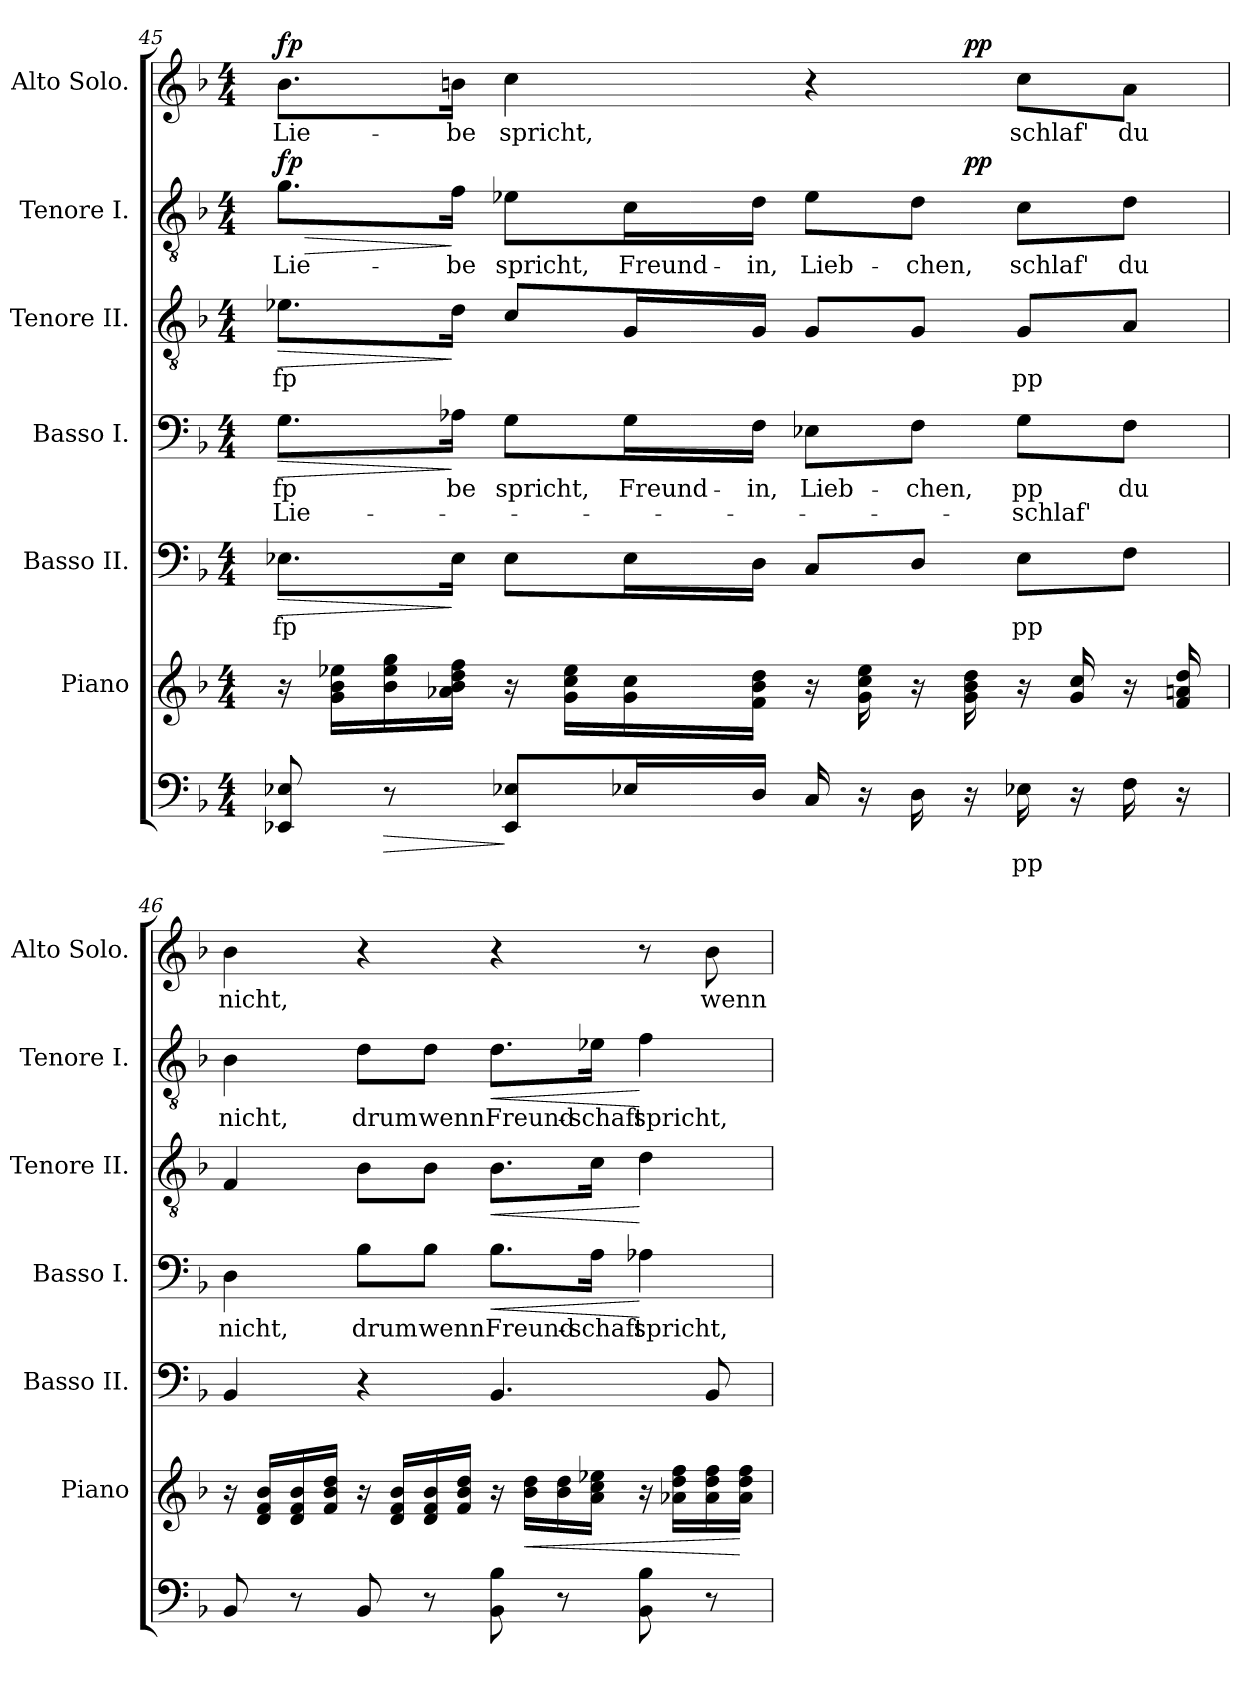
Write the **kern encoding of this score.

**kern	**text	**dynam	**kern	**text	**dynam	**kern	**text	**dynam	**kern	**text	**text	**dynam	**kern	**text	**dynam	**kern	**text	**dynam	**kern	**text	**dynam
*part7	*part7	*part7	*part6	*part6	*part6	*part5	*part5	*part5	*part4	*part4	*part4	*part4	*part3	*part3	*part3	*part2	*part2	*part2	*part1	*part1	*part1
*staff7	*staff7	*staff7	*staff6	*staff6	*staff6	*staff5	*staff5	*staff5	*staff4	*staff4	*staff4	*staff4	*staff3	*staff3	*staff3	*staff2	*staff2	*staff2	*staff1	*staff1	*staff1
*	*	*	*I"Piano	*	*	*I"Basso II.	*	*	*I"Basso I.	*	*	*	*I"Tenore II.	*	*	*I"Tenore I.	*	*	*I"Alto Solo.	*	*
*	*	*	*I'Piano	*	*	*I'Basso II.	*	*	*I'Basso I.	*	*	*	*I'Tenore II.	*	*	*I'Tenore I.	*	*	*I'Alto Solo.	*	*
!!LO:LB:g=z
*clefF4	*	*	*clefG2	*	*	*clefF4	*	*	*clefF4	*	*	*	*clefGv2	*	*	*clefGv2	*	*	*clefG2	*	*
*k[b-]	*	*	*k[b-]	*	*	*k[b-]	*	*	*k[b-]	*	*	*	*k[b-]	*	*	*k[b-]	*	*	*k[b-]	*	*
*F:	*	*	*F:	*	*	*F:	*	*	*F:	*	*	*	*F:	*	*	*F:	*	*	*F:	*	*
*M4/4	*	*	*M4/4	*	*	*M4/4	*	*	*M4/4	*	*	*	*M4/4	*	*	*M4/4	*	*	*M4/4	*	*
=45	=45	=45	=45	=45	=45	=45	=45	=45	=45	=45	=45	=45	=45	=45	=45	=45	=45	=45	=45	=45	=45
!	!	!	!	!LO:LY:b:color=#000000	!	!	!	!	!	!	!	!	!	!	!	!	!	!	!	!	!
!	!	!	!	!	!	!	!LO:LY:b:color=#000000	!LO:HP:b	!	!	!	!	!	!	!	!	!	!	!	!	!
!	!	!	!	!	!	!	!	!	!	!LO:LY:b:color=#000000	!LO:LY:b:color=#000000	!LO:HP:b	!	!	!	!	!	!	!	!	!
!	!	!	!	!	!	!	!	!	!	!	!	!	!	!LO:LY:b:color=#000000	!LO:HP:b	!	!	!	!	!	!
!	!	!	!	!	!	!	!	!	!	!	!	!	!	!	!	!	!LO:LY:b:color=#000000	!LO:HP:b	!	!	!
!	!	!	!	!	!	!	!	!	!	!	!	!	!	!	!	!	!	!	!	!LO:LY:b:color=#000000	!
*	*	*	*	*	*	*	*	*	*	*	*	*	*	*	*	*^	*	*	*^	*	*
8EE-Xi/ 8E-Xi	.	.	16r	fp	.	8.E-Xi\L	fp	>	8.Gi\L	fp	Lie-	>	8.e-Xi\L	fp	>	8.gi\L	2ryy	Lie-	> fp	8.b-i\L	2ryy	Lie-	fp
.	.	.	16gi\ 16b-i 16ee-XiLL	.	.	.	.	.	.	.	.	.	.	.	.	.	.	.	.	.	.	.	.
!	!	!LO:HP:b	!	!	!	!	!	!	!	!	!	!	!	!	!	!	!	!	!	!	!	!	!
8r	.	>	16b-i\ 16ee-i 16ggi	.	.	.	.	.	.	.	.	.	.	.	.	.	.	.	.	.	.	.	.
!	!	!	!	!	!	!	!	!	!	!LO:LY:b:color=#000000	!	!	!	!	!	!	!	!	!	!	!	!	!
!	!	!	!	!	!	!	!	!	!	!	!	!	!	!	!	!	!	!LO:LY:b:color=#000000	!	!	!	!	!
!	!	!	!	!	!	!	!	!	!	!	!	!	!	!	!	!	!	!	!	!	!	!LO:LY:b:color=#000000	!
.	.	.	16a-Xi\ 16b-i 16ddi 16ffiJJ	.	.	16E-i\Jk	.	]	16A-Xi\Jk	-be	.	]	16di\Jk	.	]	16fi\Jk	.	-be	]	16bni\Jk	.	-be	.
!	!	!	!	!	!	!	!	!	!	!LO:LY:b:color=#000000	!	!	!	!	!	!	!	!	!	!	!	!	!
!	!	!	!	!	!	!	!	!	!	!	!	!	!	!	!	!	!	!LO:LY:b:color=#000000	!	!	!	!	!
!	!	!	!	!	!	!	!	!	!	!	!	!	!	!	!	!	!	!	!	!	!	!LO:LY:b:color=#000000	!
8EE-i/ 8E-XiL	.	]	16r	.	.	8E-i\L	.	.	8Gi\L	spricht,	.	.	8ci/L	.	.	8e-Xi\L	.	spricht,	.	4cci\	.	spricht,	.
.	.	.	16gi\ 16cci 16ee-iLL	.	.	.	.	.	.	.	.	.	.	.	.	.	.	.	.	.	.	.	.
!	!	!	!	!	!	!	!	!	!	!LO:LY:b:color=#000000	!	!	!	!	!	!	!	!	!	!	!	!	!
!	!	!	!	!	!	!	!	!	!	!	!	!	!	!	!	!	!	!LO:LY:b:color=#000000	!	!	!	!	!
16E-Xi/L	.	.	16gi\ 16cci	.	.	16E-i\L	.	.	16Gi\L	Freund-	.	.	16Gi/L	.	.	16ci\L	.	Freund-	.	.	.	.	.
!	!	!	!	!	!	!	!	!	!	!LO:LY:b:color=#000000	!	!	!	!	!	!	!	!	!	!	!	!	!
!	!	!	!	!	!	!	!	!	!	!	!	!	!	!	!	!	!	!LO:LY:b:color=#000000	!	!	!	!	!
16Di/JJ	.	.	16fi\ 16b-i 16ddiJJ	.	.	16Di\JJ	.	.	16Fi\JJ	-in,	.	.	16Gi/JJ	.	.	16di\JJ	.	-in,	.	.	.	.	.
!	!	!	!	!	!	!	!	!	!	!LO:LY:b:color=#000000	!	!	!	!	!	!	!	!	!	!	!	!	!
!	!	!	!	!	!	!	!	!	!	!	!	!	!	!	!	!	!	!LO:LY:b:color=#000000	!	!	!	!	!
16Ci/	.	.	16r	.	.	8Ci/L	.	.	8E-Xi\L	Lieb-	.	.	8Gi/L	.	.	8e-i\L	8.ryy	Lieb-	.	4r	8.ryy	.	.
16r	.	.	16gi\ 16cci 16ee-i	.	.	.	.	.	.	.	.	.	.	.	.	.	.	.	.	.	.	.	.
!	!	!	!	!	!	!	!	!	!	!LO:LY:b:color=#000000	!	!	!	!	!	!	!	!	!	!	!	!	!
!	!	!	!	!	!	!	!	!	!	!	!	!	!	!	!	!	!	!LO:LY:b:color=#000000	!	!	!	!	!
16Di\	.	.	16r	.	.	8Di/J	.	.	8Fi\J	-chen,	.	.	8Gi/J	.	.	8di\J	.	-chen,	.	.	.	.	.
16r	.	.	16gi\ 16b-i 16ddi	.	.	.	.	.	.	.	.	.	.	.	.	.	4ryy	.	pp	.	4ryy	.	pp
!	!LO:LY:a:color=#000000	!	!	!	!	!	!	!	!	!	!	!	!	!	!	!	!	!	!	!	!	!	!
!	!	!	!	!	!	!	!LO:LY:b:color=#000000	!	!	!	!	!	!	!	!	!	!	!	!	!	!	!	!
!	!	!	!	!	!	!	!	!	!	!LO:LY:b:color=#000000	!LO:LY:b:color=#000000	!	!	!	!	!	!	!	!	!	!	!	!
!	!	!	!	!	!	!	!	!	!	!	!	!	!	!LO:LY:b:color=#000000	!	!	!	!	!	!	!	!	!
!	!	!	!	!	!	!	!	!	!	!	!	!	!	!	!	!	!	!LO:LY:b:color=#000000	!	!	!	!	!
!	!	!	!	!	!	!	!	!	!	!	!	!	!	!	!	!	!	!	!	!	!	!LO:LY:b:color=#000000	!
16E-Xi\	pp	.	16r	.	.	8E-i\L	pp	.	8Gi\L	pp	schlaf'	.	8Gi/L	pp	.	8ci\L	.	schlaf'	.	8cci\L	.	schlaf'	.
16r	.	.	16gi/ 16cci	.	.	.	.	.	.	.	.	.	.	.	.	.	.	.	.	.	.	.	.
!	!	!	!	!	!	!	!	!	!	!LO:LY:b:color=#000000	!	!	!	!	!	!	!	!	!	!	!	!	!
!	!	!	!	!	!	!	!	!	!	!	!	!	!	!	!	!	!	!LO:LY:b:color=#000000	!	!	!	!	!
!	!	!	!	!	!	!	!	!	!	!	!	!	!	!	!	!	!	!	!	!	!	!LO:LY:b:color=#000000	!
16Fi\	.	.	16r	.	.	8Fi\J	.	.	8Fi\J	du	.	.	8Ai/J	.	.	8di\J	.	du	.	8ai\J	.	du	.
16r	.	.	16fi/ 16ani 16ddi	.	.	.	.	.	.	.	.	.	.	.	.	.	16ryy	.	.	.	16ryy	.	.
*	*	*	*	*	*	*	*	*	*	*	*	*	*	*	*	*v	*v	*	*	*	*	*	*
*	*	*	*	*	*	*	*	*	*	*	*	*	*	*	*	*	*	*	*v	*v	*	*
=46	=46	=46	=46	=46	=46	=46	=46	=46	=46	=46	=46	=46	=46	=46	=46	=46	=46	=46	=46	=46	=46
*	*	*	*	*	*	*	*	*	*	*	*	*	*	*	*	*^	*	*	*^	*	*
!	!	!	!	!	!	!	!	!	!	!LO:LY:b:color=#000000	!	!	!	!	!	!	!	!	!	!	!	!	!
*	*	*	*	*	*	*	*	*	*	*	*	*	*	*	*	*v	*v	*	*	*	*	*	*
*	*	*	*	*	*	*	*	*	*	*	*	*	*	*	*	*	*	*	*v	*v	*	*
*	*	*	*	*	*	*	*	*	*	*	*	*	*	*	*	*^	*	*	*^	*	*
!	!	!	!	!	!	!	!	!	!	!	!	!	!	!	!	!	!	!LO:LY:b:color=#000000	!	!	!	!	!
*	*	*	*	*	*	*	*	*	*	*	*	*	*	*	*	*v	*v	*	*	*	*	*	*
*	*	*	*	*	*	*	*	*	*	*	*	*	*	*	*	*	*	*	*v	*v	*	*
*	*	*	*	*	*	*	*	*	*	*	*	*	*	*	*	*^	*	*	*^	*	*
!	!	!	!	!	!	!	!	!	!	!	!	!	!	!	!	!	!	!	!	!	!	!LO:LY:b:color=#000000	!
*	*	*	*	*	*	*	*	*	*	*	*	*	*	*	*	*v	*v	*	*	*	*	*	*
*	*	*	*	*	*	*	*	*	*	*	*	*	*	*	*	*	*	*	*v	*v	*	*
8BB-i/	.	.	16r	.	.	4BB-i/	.	.	4Di\	nicht,	.	.	4Fi/	.	.	4B-i\	nicht,	.	4b-i\	nicht,	.
.	.	.	16di/ 16fi 16b-iLL	.	.	.	.	.	.	.	.	.	.	.	.	.	.	.	.	.	.
8r	.	.	16di/ 16fi 16b-i	.	.	.	.	.	.	.	.	.	.	.	.	.	.	.	.	.	.
.	.	.	16fi/ 16b-i 16ddiJJ	.	.	.	.	.	.	.	.	.	.	.	.	.	.	.	.	.	.
!	!	!	!	!	!	!	!	!	!	!LO:LY:b:color=#000000	!	!	!	!	!	!	!	!	!	!	!
!	!	!	!	!	!	!	!	!	!	!	!	!	!	!	!	!	!LO:LY:b:color=#000000	!	!	!	!
8BB-i/	.	.	16r	.	.	4r	.	.	8B-i\L	drum	.	.	8B-i\L	.	.	8di\L	drum	.	4r	.	.
.	.	.	16di/ 16fi 16b-iLL	.	.	.	.	.	.	.	.	.	.	.	.	.	.	.	.	.	.
!	!	!	!	!	!	!	!	!	!	!LO:LY:b:color=#000000	!	!	!	!	!	!	!	!	!	!	!
!	!	!	!	!	!	!	!	!	!	!	!	!	!	!	!	!	!LO:LY:b:color=#000000	!	!	!	!
8r	.	.	16di/ 16fi 16b-i	.	.	.	.	.	8B-i\J	wenn	.	.	8B-i\J	.	.	8di\J	wenn	.	.	.	.
.	.	.	16fi/ 16b-i 16ddiJJ	.	.	.	.	.	.	.	.	.	.	.	.	.	.	.	.	.	.
!	!	!	!	!	!	!	!	!	!	!LO:LY:b:color=#000000	!	!LO:HP:b	!	!	!LO:HP:b	!	!	!	!	!	!
!	!	!	!	!	!	!	!	!	!	!	!	!	!	!	!	!	!LO:LY:b:color=#000000	!LO:HP:b	!	!	!
8BB-i\ 8B-i	.	.	16r	.	.	4.BB-i/	.	.	8.B-i\L	Freund-	.	<	8.B-i\L	.	<	8.di\L	Freund-	<	4r	.	.
!	!	!	!	!	!LO:HP:b	!	!	!	!	!	!	!	!	!	!	!	!	!	!	!	!
.	.	.	16b-i\ 16ddiLL	.	<	.	.	.	.	.	.	.	.	.	.	.	.	.	.	.	.
8r	.	.	16b-i\ 16ddi	.	.	.	.	.	.	.	.	.	.	.	.	.	.	.	.	.	.
!	!	!	!	!	!	!	!	!	!	!LO:LY:b:color=#000000	!	!	!	!	!	!	!	!	!	!	!
!	!	!	!	!	!	!	!	!	!	!	!	!	!	!	!	!	!LO:LY:b:color=#000000	!	!	!	!
.	.	.	16ai\ 16cci 16ee-XiJJ	.	.	.	.	.	16Ai\Jk	-schaft	.	.	16ci\Jk	.	.	16e-Xi\Jk	-schaft	.	.	.	.
!	!	!	!	!	!	!	!	!	!	!LO:LY:b:color=#000000	!	!	!	!	!	!	!	!	!	!	!
!	!	!	!	!	!	!	!	!	!	!	!	!	!	!	!	!	!LO:LY:b:color=#000000	!	!	!	!
8BB-i\ 8B-i	.	.	16r	.	.	.	.	.	4A-Xi\	spricht,	.	[	4di\	.	[	4fi\	spricht,	[	8r	.	.
.	.	.	16a-Xi\ 16ddi 16ffiLL	.	.	.	.	.	.	.	.	.	.	.	.	.	.	.	.	.	.
!	!	!	!	!	!	!	!	!	!	!	!	!	!	!	!	!	!	!	!	!LO:LY:b:color=#000000	!
8r	.	.	16a-i\ 16ddi 16ffi	.	.	8BB-i/	.	.	.	.	.	.	.	.	.	.	.	.	8b-i\	wenn	.
.	.	.	16a-i\ 16ddi 16ffiJJ	.	[	.	.	.	.	.	.	.	.	.	.	.	.	.	.	.	.
=	=	=	=	=	=	=	=	=	=	=	=	=	=	=	=	=	=	=	=	=	=
*-	*-	*-	*-	*-	*-	*-	*-	*-	*-	*-	*-	*-	*-	*-	*-	*-	*-	*-	*-	*-	*-
